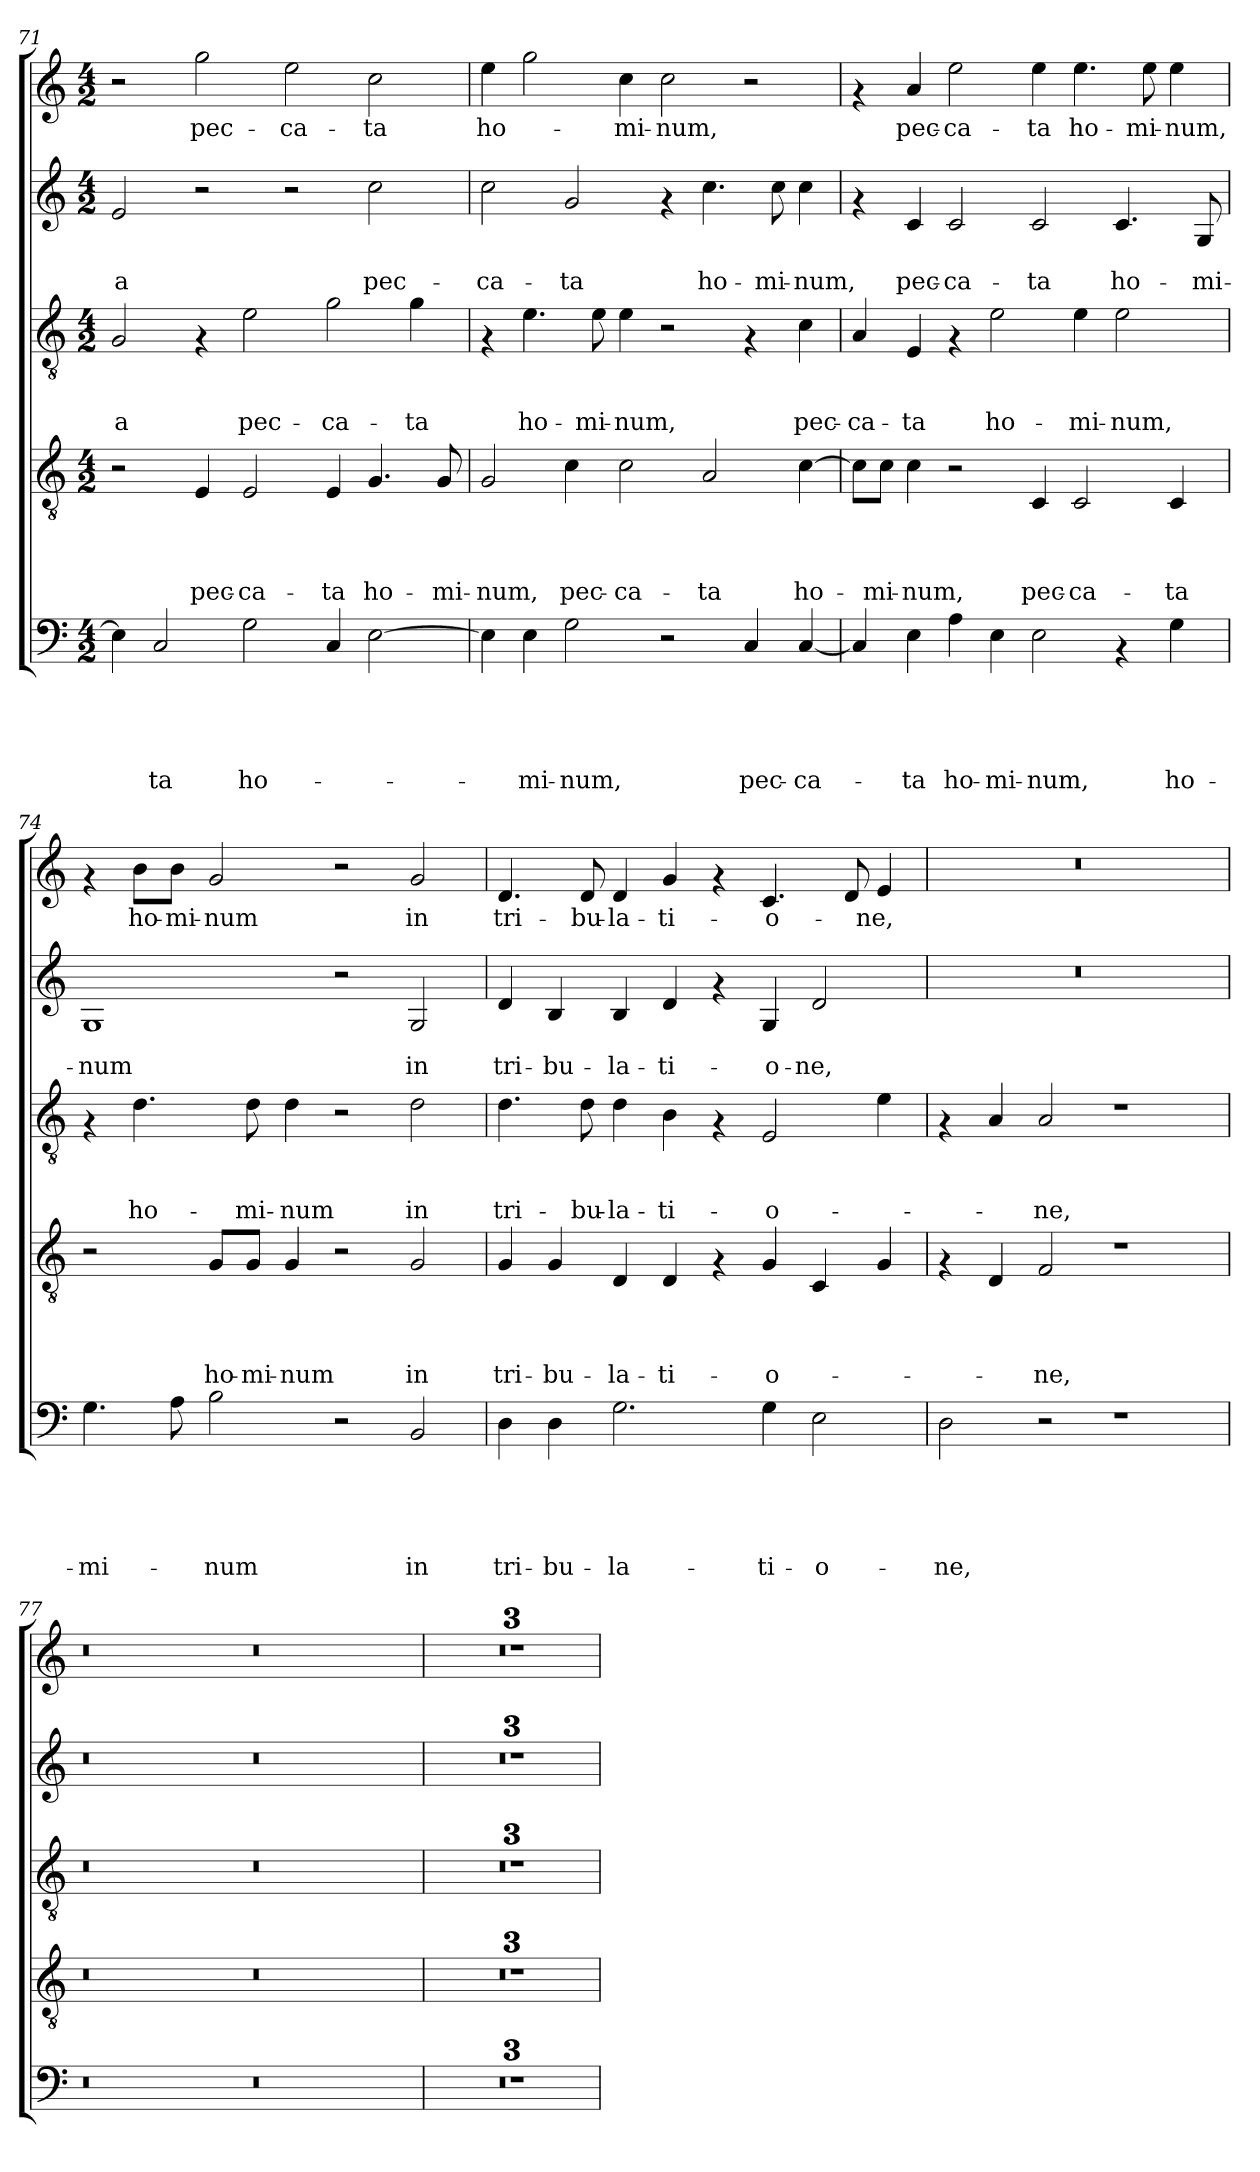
**kern	**text	**text	**text	**text	**text	**kern	**text	**text	**text	**text	**kern	**text	**text	**text	**kern	**text	**text	**kern	**text
*part5	*part5	*part5	*part5	*part5	*part5	*part4	*part4	*part4	*part4	*part4	*part3	*part3	*part3	*part3	*part2	*part2	*part2	*part1	*part1
*staff5	*staff5	*staff5	*staff5	*staff5	*staff5	*staff4	*staff4	*staff4	*staff4	*staff4	*staff3	*staff3	*staff3	*staff3	*staff2	*staff2	*staff2	*staff1	*staff1
*clefF4	*	*	*	*	*	*clefGv2	*	*	*	*	*clefGv2	*	*	*	*clefG2	*	*	*clefG2	*
*k[]	*	*	*	*	*	*k[]	*	*	*	*	*k[]	*	*	*	*k[]	*	*	*k[]	*
*C:	*	*	*	*	*	*C:	*	*	*	*	*C:	*	*	*	*C:	*	*	*C:	*
*M4/2	*	*	*	*	*	*M4/2	*	*	*	*	*M4/2	*	*	*	*M4/2	*	*	*M4/2	*
=71	=71	=71	=71	=71	=71	=71	=71	=71	=71	=71	=71	=71	=71	=71	=71	=71	=71	=71	=71
!	!	!	!	!	!	!	!	!	!	!	!	!	!	!LO:LY:b	!	!	!LO:LY:b	!	!
4E\]	.	.	.	.	.	2r	.	.	.	.	2G/	.	.	-a	2e/	.	-a	2r	.
!	!	!	!	!	!LO:LY:b	!	!	!	!	!	!	!	!	!	!	!	!	!	!
2C/	.	.	.	.	-ta	.	.	.	.	.	.	.	.	.	.	.	.	.	.
!	!	!	!	!	!	!	!	!	!	!LO:LY:b	!	!	!	!	!	!	!	!	!LO:LY:b
.	.	.	.	.	.	4E/	.	.	.	pec-	4rF	.	.	.	2r	.	.	2gg\	pec-
!	!	!	!	!	!LO:LY:b	!	!	!	!	!LO:LY:b	!	!	!	!LO:LY:b	!	!	!	!	!
2G\	.	.	.	.	ho-	2E/	.	.	.	-ca-	2e\	.	.	pec-	.	.	.	.	.
!	!	!	!	!	!	!	!	!	!	!	!	!	!	!	!	!	!	!	!LO:LY:b
.	.	.	.	.	.	.	.	.	.	.	.	.	.	.	2r	.	.	2ee\	-ca-
!	!	!	!	!	!	!	!	!	!	!LO:LY:b	!	!	!	!LO:LY:b	!	!	!	!	!
4C/	.	.	.	.	.	4E/	.	.	.	-ta	2g\	.	.	-ca-	.	.	.	.	.
!	!	!	!	!	!	!	!	!	!	!LO:LY:b	!	!	!	!	!	!	!LO:LY:b	!	!LO:LY:b
[>2E\	.	.	.	.	.	4.G/	.	.	.	ho-	.	.	.	.	2cc\	.	pec-	2cc\	-ta
!	!	!	!	!	!	!	!	!	!	!	!	!	!	!LO:LY:b	!	!	!	!	!
.	.	.	.	.	.	.	.	.	.	.	4g\	.	.	-ta	.	.	.	.	.
!	!	!	!	!	!	!	!	!	!	!LO:LY:b	!	!	!	!	!	!	!	!	!
.	.	.	.	.	.	8G/	.	.	.	-mi-	.	.	.	.	.	.	.	.	.
=72	=72	=72	=72	=72	=72	=72	=72	=72	=72	=72	=72	=72	=72	=72	=72	=72	=72	=72	=72
!	!	!	!	!	!	!	!	!	!	!LO:LY:b	!	!	!	!	!	!	!LO:LY:b	!	!LO:LY:b
4E\]	.	.	.	.	.	2G/	.	.	.	-num,	4rF	.	.	.	2cc\	.	-ca-	4ee\	ho-
!	!	!	!	!	!LO:LY:b	!	!	!	!	!	!	!	!	!LO:LY:b	!	!	!	!	!
4E\	.	.	.	.	-mi-	.	.	.	.	.	4.e\	.	.	ho-	.	.	.	2gg\	.
!	!	!	!	!	!LO:LY:b	!	!	!	!	!LO:LY:b	!	!	!	!	!	!	!LO:LY:b	!	!
2G\	.	.	.	.	-num,	4c\	.	.	.	pec-	.	.	.	.	2g/	.	-ta	.	.
!	!	!	!	!	!	!	!	!	!	!	!	!	!	!LO:LY:b	!	!	!	!	!
.	.	.	.	.	.	.	.	.	.	.	8e\	.	.	-mi-	.	.	.	.	.
!	!	!	!	!	!	!	!	!	!	!LO:LY:b	!	!	!	!LO:LY:b	!	!	!	!	!LO:LY:b
.	.	.	.	.	.	2c\	.	.	.	-ca-	4e\	.	.	-num,	.	.	.	4cc\	-mi-
!	!	!	!	!	!	!	!	!	!	!	!	!	!	!	!	!	!	!	!LO:LY:b
2r	.	.	.	.	.	.	.	.	.	.	2r	.	.	.	4rf	.	.	2cc\	-num,
!	!	!	!	!	!	!	!	!	!	!LO:LY:b	!	!	!	!	!	!	!LO:LY:b	!	!
.	.	.	.	.	.	2A/	.	.	.	-ta	.	.	.	.	4.cc\	.	ho-	.	.
!	!	!	!	!	!LO:LY:b	!	!	!	!	!	!	!	!	!	!	!	!	!	!
4C/	.	.	.	.	pec-	.	.	.	.	.	4rF	.	.	.	.	.	.	2r	.
!	!	!	!	!	!	!	!	!	!	!	!	!	!	!	!	!	!LO:LY:b	!	!
.	.	.	.	.	.	.	.	.	.	.	.	.	.	.	8cc\	.	-mi-	.	.
!	!	!	!	!	!LO:LY:b	!	!	!	!	!LO:LY:b	!	!	!	!LO:LY:b	!	!	!LO:LY:b	!	!
[<4C/	.	.	.	.	-ca-	[<4c\	.	.	.	ho-	4c\	.	.	pec-	4cc\	.	-num,	.	.
!!LO:PB:g=z
=73	=73	=73	=73	=73	=73	=73	=73	=73	=73	=73	=73	=73	=73	=73	=73	=73	=73	=73	=73
!	!	!	!	!	!	!	!	!	!	!	!	!	!	!LO:LY:b	!	!	!	!	!
4C/]	.	.	.	.	.	8c\L]	.	.	.	.	4A/	.	.	-ca-	4rf	.	.	4rf	.
!	!	!	!	!	!	!	!	!	!	!LO:LY:b	!	!	!	!	!	!	!	!	!
.	.	.	.	.	.	8c\J	.	.	.	-mi-	.	.	.	.	.	.	.	.	.
!	!	!	!	!	!LO:LY:b	!	!	!	!	!LO:LY:b	!	!	!	!LO:LY:b	!	!	!LO:LY:b	!	!LO:LY:b
4E\	.	.	.	.	-ta	4c\	.	.	.	-num,	4E/	.	.	-ta	4c/	.	pec-	4a/	pec-
!	!	!	!	!	!LO:LY:b	!	!	!	!	!	!	!	!	!	!	!	!LO:LY:b	!	!LO:LY:b
4A\	.	.	.	.	ho-	2r	.	.	.	.	4rF	.	.	.	2c/	.	-ca-	2ee\	-ca-
!	!	!	!	!	!LO:LY:b	!	!	!	!	!	!	!	!	!LO:LY:b	!	!	!	!	!
4E\	.	.	.	.	-mi-	.	.	.	.	.	2e\	.	.	ho-	.	.	.	.	.
!	!	!	!	!	!LO:LY:b	!	!	!	!	!LO:LY:b	!	!	!	!	!	!	!LO:LY:b	!	!LO:LY:b
2E\	.	.	.	.	-num,	4C/	.	.	.	pec-	.	.	.	.	2c/	.	-ta	4ee\	-ta
!	!	!	!	!	!	!	!	!	!	!LO:LY:b	!	!	!	!LO:LY:b	!	!	!	!	!LO:LY:b
.	.	.	.	.	.	2C/	.	.	.	-ca-	4e\	.	.	-mi-	.	.	.	4.ee\	ho-
!	!	!	!	!	!	!	!	!	!	!	!	!	!	!LO:LY:b	!	!	!LO:LY:b	!	!
4rAA	.	.	.	.	.	.	.	.	.	.	2e\	.	.	-num,	4.c/	.	ho-	.	.
!	!	!	!	!	!	!	!	!	!	!	!	!	!	!	!	!	!	!	!LO:LY:b
.	.	.	.	.	.	.	.	.	.	.	.	.	.	.	.	.	.	8ee\	-mi-
!	!	!	!	!	!LO:LY:b	!	!	!	!	!LO:LY:b	!	!	!	!	!	!	!	!	!LO:LY:b
4G\	.	.	.	.	ho-	4C/	.	.	.	-ta	.	.	.	.	.	.	.	4ee\	-num,
!	!	!	!	!	!	!	!	!	!	!	!	!	!	!	!	!	!LO:LY:b	!	!
.	.	.	.	.	.	.	.	.	.	.	.	.	.	.	8G/	.	-mi-	.	.
=74	=74	=74	=74	=74	=74	=74	=74	=74	=74	=74	=74	=74	=74	=74	=74	=74	=74	=74	=74
!	!	!	!	!	!LO:LY:b	!	!	!	!	!	!	!	!	!	!	!	!LO:LY:b	!	!
4.G\	.	.	.	.	-mi-	2r	.	.	.	.	4rF	.	.	.	1G	.	-num	4rf	.
!	!	!	!	!	!	!	!	!	!	!	!	!	!	!LO:LY:b	!	!	!	!	!LO:LY:b
.	.	.	.	.	.	.	.	.	.	.	4.d\	.	.	ho-	.	.	.	8b\L	ho-
!	!	!	!	!	!	!	!	!	!	!	!	!	!	!	!	!	!	!	!LO:LY:b
8A\	.	.	.	.	.	.	.	.	.	.	.	.	.	.	.	.	.	8b\J	-mi-
!	!	!	!	!	!LO:LY:b	!	!	!	!	!LO:LY:b	!	!	!	!	!	!	!	!	!LO:LY:b
2B\	.	.	.	.	-num	8G/L	.	.	.	ho-	.	.	.	.	.	.	.	2g/	-num
!	!	!	!	!	!	!	!	!	!	!LO:LY:b	!	!	!	!LO:LY:b	!	!	!	!	!
.	.	.	.	.	.	8G/J	.	.	.	-mi-	8d\	.	.	-mi-	.	.	.	.	.
!	!	!	!	!	!	!	!	!	!	!LO:LY:b	!	!	!	!LO:LY:b	!	!	!	!	!
.	.	.	.	.	.	4G/	.	.	.	-num	4d\	.	.	-num	.	.	.	.	.
2r	.	.	.	.	.	2r	.	.	.	.	2r	.	.	.	2r	.	.	2r	.
!	!	!	!	!	!LO:LY:b	!	!	!	!	!LO:LY:b	!	!	!	!LO:LY:b	!	!	!LO:LY:b	!	!LO:LY:b
2BB/	.	.	.	.	in	2G/	.	.	.	in	2d\	.	.	in	2G/	.	in	2g/	in
=75	=75	=75	=75	=75	=75	=75	=75	=75	=75	=75	=75	=75	=75	=75	=75	=75	=75	=75	=75
!	!	!	!	!	!LO:LY:b	!	!	!	!	!LO:LY:b	!	!	!	!LO:LY:b	!	!	!LO:LY:b	!	!LO:LY:b
4D\	.	.	.	.	tri-	4G/	.	.	.	tri-	4.d\	.	.	tri-	4d/	.	tri-	4.d/	tri-
!	!	!	!	!	!LO:LY:b	!	!	!	!	!LO:LY:b	!	!	!	!	!	!	!LO:LY:b	!	!
4D\	.	.	.	.	-bu-	4G/	.	.	.	-bu-	.	.	.	.	4B/	.	-bu-	.	.
!	!	!	!	!	!	!	!	!	!	!	!	!	!	!LO:LY:b	!	!	!	!	!LO:LY:b
.	.	.	.	.	.	.	.	.	.	.	8d\	.	.	-bu-	.	.	.	8d/	-bu-
!	!	!	!	!	!LO:LY:b	!	!	!	!	!LO:LY:b	!	!	!	!LO:LY:b	!	!	!LO:LY:b	!	!LO:LY:b
2.G\	.	.	.	.	-la-	4D/	.	.	.	-la-	4d\	.	.	-la-	4B/	.	-la-	4d/	-la-
!	!	!	!	!	!	!	!	!	!	!LO:LY:b	!	!	!	!LO:LY:b	!	!	!LO:LY:b	!	!LO:LY:b
.	.	.	.	.	.	4D/	.	.	.	-ti-	4B\	.	.	-ti-	4d/	.	-ti-	4g/	-ti-
.	.	.	.	.	.	4rF	.	.	.	.	4rF	.	.	.	4rf	.	.	4rf	.
!	!	!	!	!	!LO:LY:b	!	!	!	!	!LO:LY:b	!	!	!	!LO:LY:b	!	!	!LO:LY:b	!	!LO:LY:b
4G\	.	.	.	.	-ti-	4G/	.	.	.	-o-	2E/	.	.	-o-	4G/	.	-o-	4.c/	-o-
!	!	!	!	!	!LO:LY:b	!	!	!	!	!	!	!	!	!	!	!	!LO:LY:b	!	!
2E\	.	.	.	.	-o-	4C/	.	.	.	.	.	.	.	.	2d/	.	-ne,	.	.
.	.	.	.	.	.	.	.	.	.	.	.	.	.	.	.	.	.	8d/	.
!	!	!	!	!	!	!	!	!	!	!	!	!	!	!	!	!	!	!	!LO:LY:b
.	.	.	.	.	.	4G/	.	.	.	.	4e\	.	.	.	.	.	.	4e/	-ne,
=76	=76	=76	=76	=76	=76	=76	=76	=76	=76	=76	=76	=76	=76	=76	=76	=76	=76	=76	=76
!	!	!	!	!	!LO:LY:b	!	!	!	!	!	!	!	!	!	!	!	!	!	!
2D\	.	.	.	.	-ne,	4rF	.	.	.	.	4rF	.	.	.	0r	.	.	0r	.
.	.	.	.	.	.	4D/	.	.	.	.	4A/	.	.	.	.	.	.	.	.
!	!	!	!	!	!	!	!	!	!	!LO:LY:b	!	!	!	!LO:LY:b	!	!	!	!	!
2r	.	.	.	.	.	2F/	.	.	.	-ne,	2A/	.	.	-ne,	.	.	.	.	.
1r	.	.	.	.	.	1r	.	.	.	.	1r	.	.	.	.	.	.	.	.
!!LO:PB:g=z
=77	=77	=77	=77	=77	=77	=77	=77	=77	=77	=77	=77	=77	=77	=77	=77	=77	=77	=77	=77
0r	.	.	.	.	.	0r	.	.	.	.	0r	.	.	.	0r	.	.	0r	.
0r	.	.	.	.	.	0r	.	.	.	.	0r	.	.	.	0r	.	.	0r	.
=78	=78	=78	=78	=78	=78	=78	=78	=78	=78	=78	=78	=78	=78	=78	=78	=78	=78	=78	=78
0r	.	.	.	.	.	0r	.	.	.	.	0r	.	.	.	0r	.	.	0r	.
=79	=79	=79	=79	=79	=79	=79	=79	=79	=79	=79	=79	=79	=79	=79	=79	=79	=79	=79	=79
0r	.	.	.	.	.	0r	.	.	.	.	0r	.	.	.	0r	.	.	0r	.
=80	=80	=80	=80	=80	=80	=80	=80	=80	=80	=80	=80	=80	=80	=80	=80	=80	=80	=80	=80
0r	.	.	.	.	.	0r	.	.	.	.	0r	.	.	.	0r	.	.	0r	.
=	=	=	=	=	=	=	=	=	=	=	=	=	=	=	=	=	=	=	=
*-	*-	*-	*-	*-	*-	*-	*-	*-	*-	*-	*-	*-	*-	*-	*-	*-	*-	*-	*-
